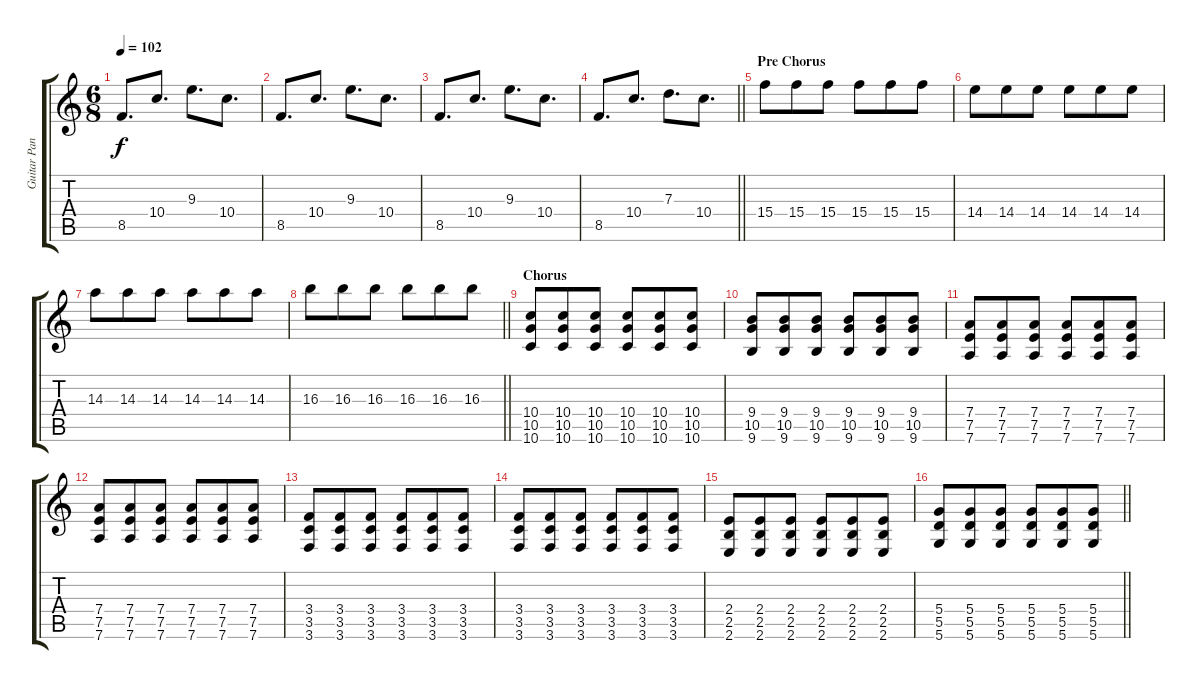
\track ("Guitar Panned Central" "Guitar Pan") {instrument distortionguitar}
\staff {score tabs}
\tuning (E4 B3 G3 D3 A2 D2) {hide}
\ts (6 8)
\tempo 102
\clef g2
\ks aminor
8.5.8{d dy f} 10.4.8{d} 9.3.8{d} 10.4.8{d} |
8.5.8{d} 10.4.8{d} 9.3.8{d} 10.4.8{d} |
8.5.8{d} 10.4.8{d} 9.3.8{d} 10.4.8{d} |
\barLineRight lightlight
8.5.8{d} 10.4.8{d} 7.3.8{d} 10.4.8{d} |
\section ("" "Pre Chorus")
15.4.8 15.4.8 15.4.8 15.4.8 15.4.8 15.4.8 |
14.4.8 14.4.8 14.4.8 14.4.8 14.4.8 14.4.8 |
14.3.8 14.3.8 14.3.8 14.3.8 14.3.8 14.3.8 |
\barLineRight lightlight
16.3.8 16.3.8 16.3.8 16.3.8 16.3.8 16.3.8 |
\section ("" "Chorus")
(10.4 10.5 10.6).8{volume 10 instrument distortionguitar} (10.4 10.5 10.6).8 (10.4 10.5 10.6).8 (10.4 10.5 10.6).8 (10.4 10.5 10.6).8 (10.4 10.5 10.6).8 |
(9.4 10.5 9.6).8 (9.4 10.5 9.6).8 (9.4 10.5 9.6).8 (9.4 10.5 9.6).8 (9.4 10.5 9.6).8 (9.4 10.5 9.6).8 |
(7.4 7.5 7.6).8 (7.4 7.5 7.6).8 (7.4 7.5 7.6).8 (7.4 7.5 7.6).8 (7.4 7.5 7.6).8 (7.4 7.5 7.6).8 |
(7.4 7.5 7.6).8 (7.4 7.5 7.6).8 (7.4 7.5 7.6).8 (7.4 7.5 7.6).8 (7.4 7.5 7.6).8 (7.4 7.5 7.6).8 |
(3.4 3.5 3.6).8 (3.4 3.5 3.6).8 (3.4 3.5 3.6).8 (3.4 3.5 3.6).8 (3.4 3.5 3.6).8 (3.4 3.5 3.6).8 |
(3.4 3.5 3.6).8 (3.4 3.5 3.6).8 (3.4 3.5 3.6).8 (3.4 3.5 3.6).8 (3.4 3.5 3.6).8 (3.4 3.5 3.6).8 |
(2.4 2.5 2.6).8 (2.4 2.5 2.6).8 (2.4 2.5 2.6).8 (2.4 2.5 2.6).8 (2.4 2.5 2.6).8 (2.4 2.5 2.6).8 |
\barLineRight lightlight
(5.4 5.5 5.6).8 (5.4 5.5 5.6).8 (5.4 5.5 5.6).8 (5.4 5.5 5.6).8 (5.4 5.5 5.6).8 (5.4 5.5 5.6).8
